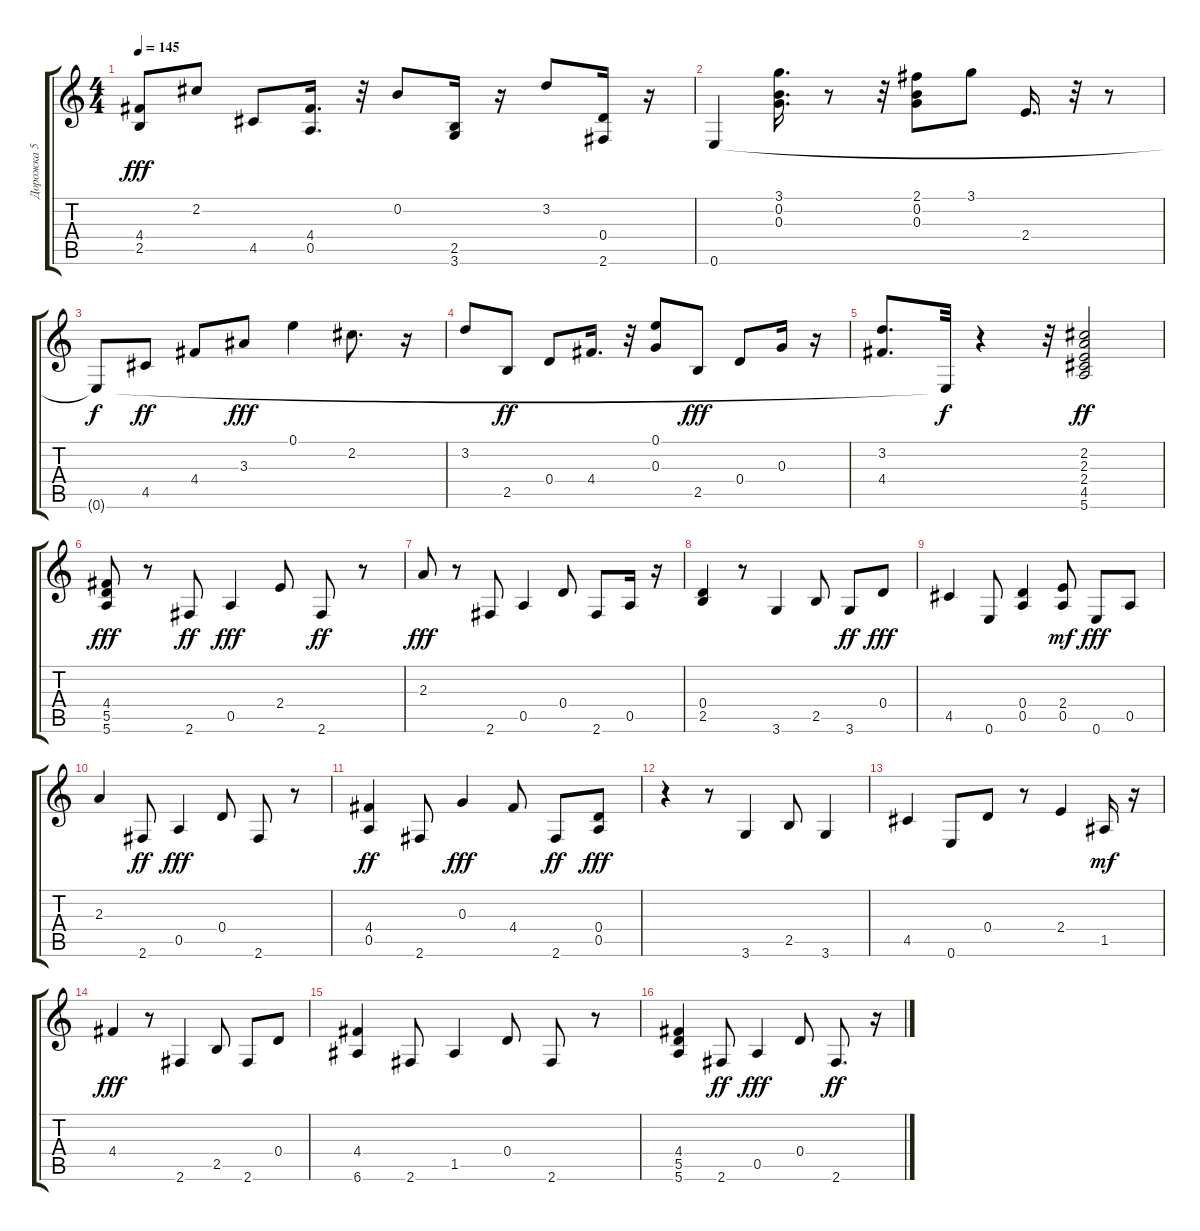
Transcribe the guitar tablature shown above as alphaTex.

\track ("Дорожка 5" "Дорожка 5") {instrument acousticguitarsteel}
\staff {score tabs}
\tuning (E4 B3 G3 D3 A2 E2) {hide}
\ts (4 4)
\tempo 145
\clef g2
\ks c
(4.4 2.5).8{dy fff} 2.2.8 4.5.8 (4.4 0.5).16{d} r.32 0.2.8 (2.5 3.6).16 r.16 3.2.8 (0.4 2.6).16 r.16 |
0.6.4 (3.1 0.2 0.3).16{d} r.8 r.32 (2.1 0.2 0.3).8 3.1.8 2.4.16{d} r.32 r.8 |
0.6{t}.8{dy f} 4.5.8{dy ff} 4.4.8 3.3.8{dy fff} 0.1.4 2.2.8{d} r.16 |
3.2.8 2.5.8{dy ff} 0.4.8 4.4.16{d} r.32 (0.1 0.3).8 2.5.8{dy fff} 0.4.8 0.3.16 r.16 |
(3.2 4.4).8{d} 0.6{t}.32{dy f} r.4 r.32 (2.2 2.3 2.4 4.5 5.6).2{dy ff} |
(4.4 5.5 5.6).8{dy fff} r.8 2.6.8{dy ff} 0.5.4{dy fff} 2.4.8 2.6.8{dy ff} r.8 |
2.3.8{dy fff} r.8 2.6.8 0.5.4 0.4.8 2.6.8 0.5.16 r.16 |
(0.4 2.5).4 r.8 3.6.4 2.5.8 3.6.8{dy ff} 0.4.8{dy fff} |
4.5.4 0.6.8 (0.4 0.5).4 (2.4 0.5).8{dy mf} 0.6.8{dy fff} 0.5.8 |
2.3.4 2.6.8{dy ff} 0.5.4{dy fff} 0.4.8 2.6.8 r.8 |
(4.4 0.5).4{dy ff} 2.6.8 0.3.4{dy fff} 4.4.8 2.6.8{dy ff} (0.4 0.5).8{dy fff} |
r.4 r.8 3.6.4 2.5.8 3.6.4 |
4.5.4 0.6.8 0.4.8 r.8 2.4.4 1.5.16{dy mf} r.16 |
4.4.4{dy fff} r.8 2.6.4 2.5.8 2.6.8 0.4.8 |
(4.4 6.6).4 2.6.8 1.5.4 0.4.8 2.6.8 r.8 |
(4.4 5.5 5.6).4 2.6.8{dy ff} 0.5.4{dy fff} 0.4.8 2.6.8{d dy ff} r.16
